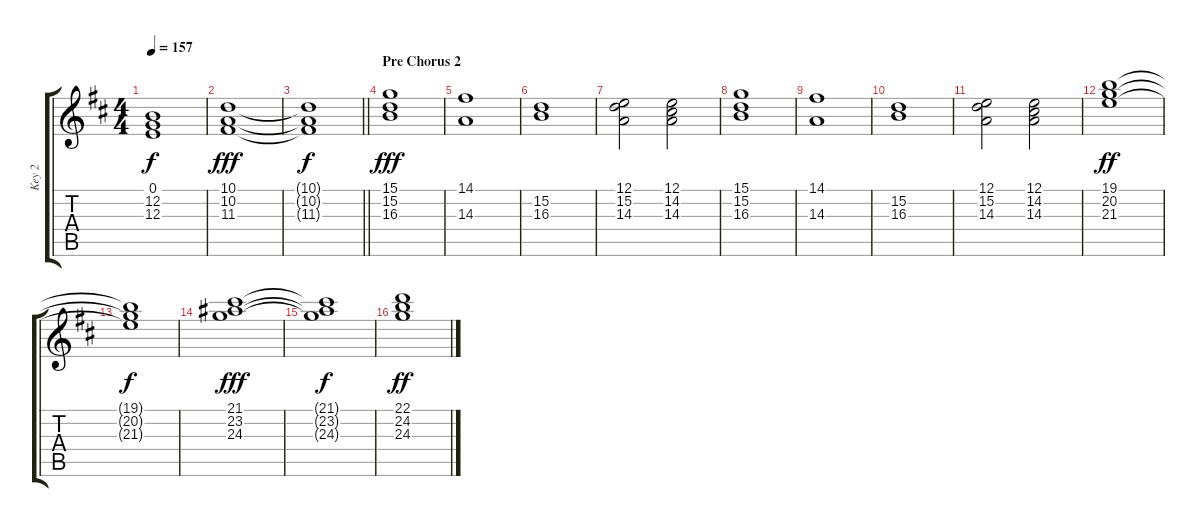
\track ("Key 2" "Key 2") {instrument choiraahs}
\staff {score tabs}
\tuning (E4 B3 G3 D3 A2 E2) {hide}
\ts (4 4)
\tempo 157
\clef g2
\ks d
(0.1{t} 12.2{t} 12.3{t}).1{dy f} |
(10.1 10.2 11.3).1{dy fff} |
\barLineRight lightlight
(10.1{t} 10.2{t} 11.3{t}).1{dy f} |
\section ("" "Pre Chorus 2")
(15.1 15.2 16.3).1{dy fff} |
(14.1 14.3).1 |
(15.2 16.3).1 |
(12.1 15.2 14.3).2 (12.1 14.2 14.3).2 |
(15.1 15.2 16.3).1 |
(14.1 14.3).1 |
(15.2 16.3).1 |
(12.1 15.2 14.3).2 (12.1 14.2 14.3).2 |
(19.1 20.2 21.3).1{dy ff} |
(19.1{t} 20.2{t} 21.3{t}).1{dy f} |
(21.1 23.2 24.3).1{dy fff} |
(21.1{t} 23.2{t} 24.3{t}).1{dy f} |
(22.1 24.2 24.3).1{dy ff}
